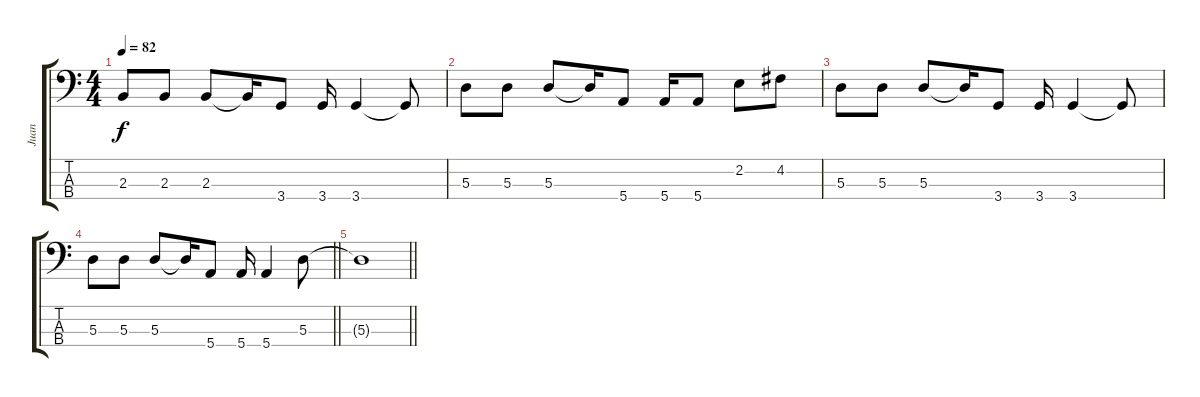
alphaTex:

\track ("Juan" "Juan") {instrument fretlessbass}
\staff {score tabs}
\tuning (G2 D2 A1 E1) {hide}
\ts (4 4)
\tempo 82
\clef f4
\ks c
2.3.8{dy f} 2.3.8 2.3.8 2.3{t}.16 3.4.8 3.4.16 3.4.4 3.4{t}.8 |
5.3.8 5.3.8 5.3.8 5.3{t}.16 5.4.8 5.4.16 5.4.8 2.2.8 4.2.8 |
5.3.8 5.3.8 5.3.8 5.3{t}.16 3.4.8 3.4.16 3.4.4 3.4{t}.8 |
\barLineRight lightlight
5.3.8 5.3.8 5.3.8 5.3{t}.16 5.4.8 5.4.16 5.4.4 5.3.8 |
\barLineRight lightlight
5.3{t}.1
